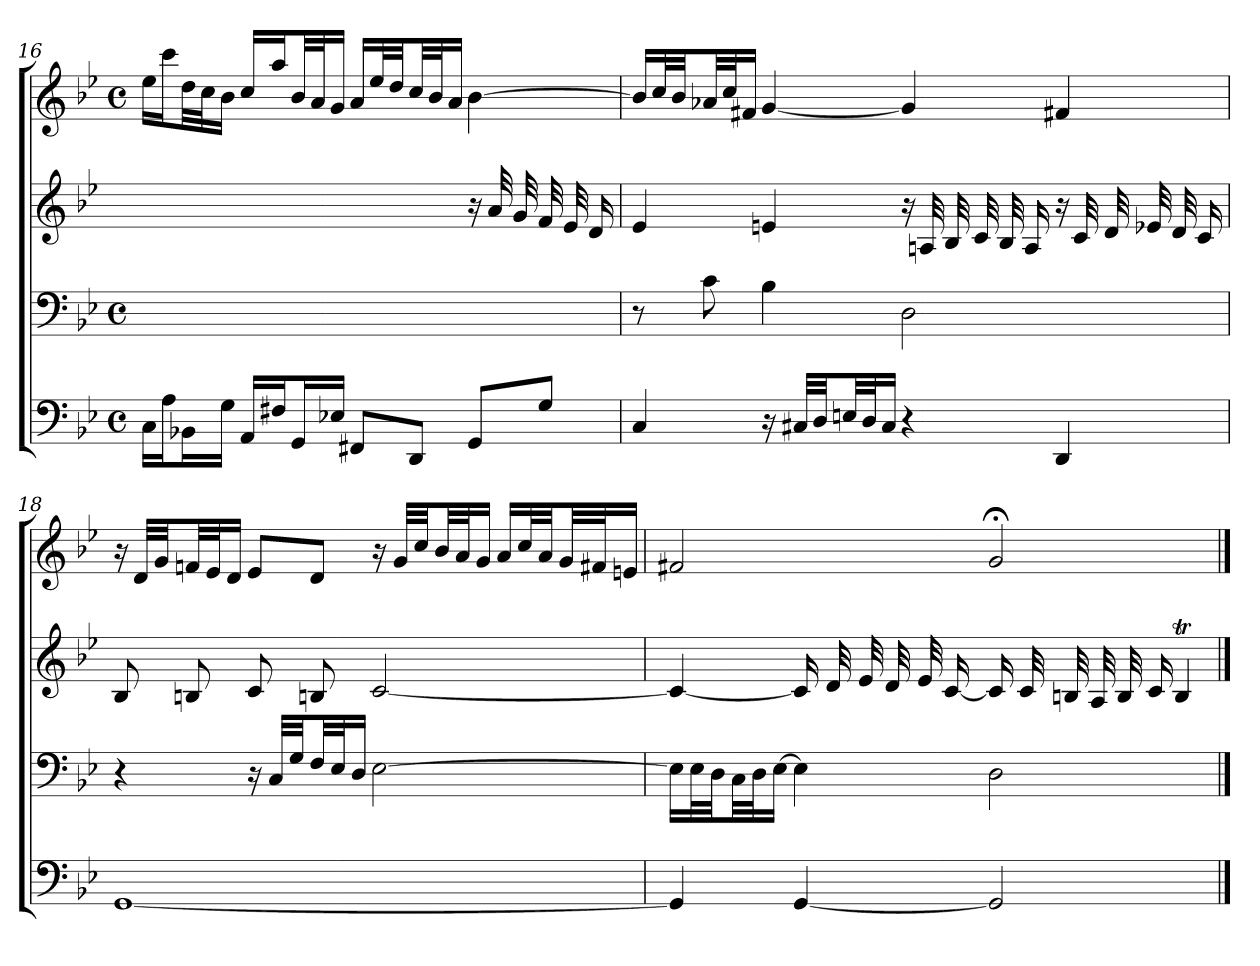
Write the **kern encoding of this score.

**kern	**kern	**kern	**kern
*part4	*part3	*part2	*part1
*staff4	*staff3	*staff2	*staff1
*clefF4	*clefF4	*clefG2	*clefG2
*k[b-e-]	*k[b-e-]	*k[b-e-]	*k[b-e-]
*g:	*g:	*	*g:
*M4/4	*M4/4	*	*M4/4
*met(c)	*met(c)	*	*met(c)
=16	=16	=16	=16
16C\LL	1ryy	2ryy	16ee-\LL
16A\J	.	.	16ccc\J
16BB-X\L	.	.	32dd\LL
.	.	.	32cc\J
16G\JJ	.	.	16b-\JJ
16AA/LL	.	.	16cc/LL
16F#X/J	.	.	16aa/J
16GG/L	.	.	32b-/LL
.	.	.	32a/J
16E-X/JJ	.	.	16g/JJ
8FF#X/L	.	4ryy	16a/LL
.	.	.	32ee-/L
.	.	.	32dd/JJ
8DD/J	.	.	32cc/LL
.	.	.	32b-/J
.	.	.	16a/JJ
8GG/L	.	16r	[4b-
.	.	32a	.
.	.	32g	.
8G/J	.	32f	.
.	.	32e-	.
.	.	16d	.
=17	=17	=17	=17
4C	8r	4e-	16b-/LL]
.	.	.	32cc/L
.	.	.	32b-/JJ
.	8c	.	32a-X/LL
.	.	.	32cc/J
.	.	.	16f#X/JJ
16r	4B-	4en	[4g
32C#X/LLL	.	.	.
32D/JJ	.	.	.
32En/LL	.	.	.
32D/J	.	.	.
16C#/JJ	.	.	.
4r	2D	16r	4g]
.	.	32An	.
.	.	32B-	.
.	.	32c	.
.	.	32B-	.
.	.	16A	.
4DD	.	16r	4f#X
.	.	32c	.
.	.	32d	.
.	.	32e-X	.
.	.	32d	.
.	.	16c	.
=18	=18	=18	=18
[1GG	4r	8B-	16r
.	.	.	32d/LLL
.	.	.	32g/JJ
.	.	8Bn	32fn/LL
.	.	.	32e-/J
.	.	.	16d/JJ
.	16r	8c	8e-/L
.	32C/LLL	.	.
.	32G/JJ	.	.
.	32F/LL	8Bn	8d/J
.	32E-/J	.	.
.	16D/JJ	.	.
.	[2E-	[2c	16r
.	.	.	32g/LLL
.	.	.	32cc/JJ
.	.	.	32b-/LL
.	.	.	32a/J
.	.	.	16g/JJ
.	.	.	16a/LL
.	.	.	32cc/L
.	.	.	32a/JJ
.	.	.	32g/LL
.	.	.	32f#X/J
.	.	.	16en/JJ
=19	=19	=19	=19
4GG]	16E-\LL]	4c_	2f#X
.	32E-\L	.	.
.	32D\JJ	.	.
.	32C\LL	.	.
.	32D\J	.	.
.	[16E-\JJ	.	.
[4GG	4E-]	16c]	.
.	.	32d	.
.	.	32e-	.
.	.	32d	.
.	.	32e-	.
.	.	[16c	.
2GG]	2D	16c]	2g;<
.	.	32c	.
.	.	32Bn	.
.	.	32A	.
.	.	32B	.
.	.	16c	.
.	.	4Bt	.
==	==	==	==
*-	*-	*-	*-
